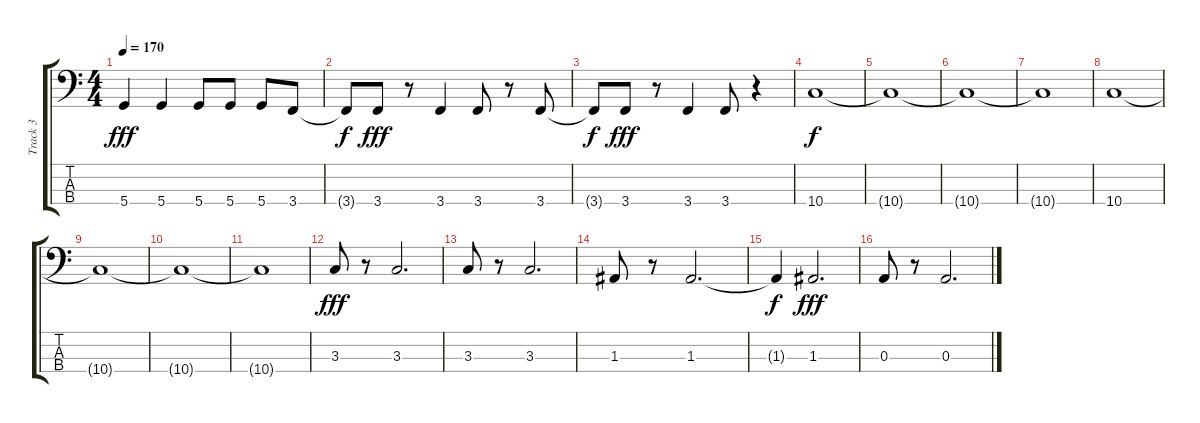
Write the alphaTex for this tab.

\track ("Track 3" "Track 3") {instrument electricbassfinger}
\staff {score tabs}
\tuning (G2 D2 A1 D1) {hide}
\ts (4 4)
\tempo 170
\clef f4
\ks c
5.4.4{dy fff} 5.4.4 5.4.8 5.4.8 5.4.8 3.4.8 |
3.4{t}.8{dy f} 3.4.8{dy fff} r.8 3.4.4 3.4.8 r.8 3.4.8 |
3.4{t}.8{dy f} 3.4.8{dy fff} r.8 3.4.4 3.4.8 r.4 |
10.4.1{dy f} |
10.4{t}.1 |
10.4{t}.1 |
10.4{t}.1 |
10.4.1 |
10.4{t}.1 |
10.4{t}.1 |
10.4{t}.1 |
3.3.8{dy fff} r.8 3.3.2{d} |
3.3.8 r.8 3.3.2{d} |
1.3.8 r.8 1.3.2{d} |
1.3{t}.4{dy f} 1.3.2{d dy fff} |
0.3.8 r.8 0.3.2{d}
